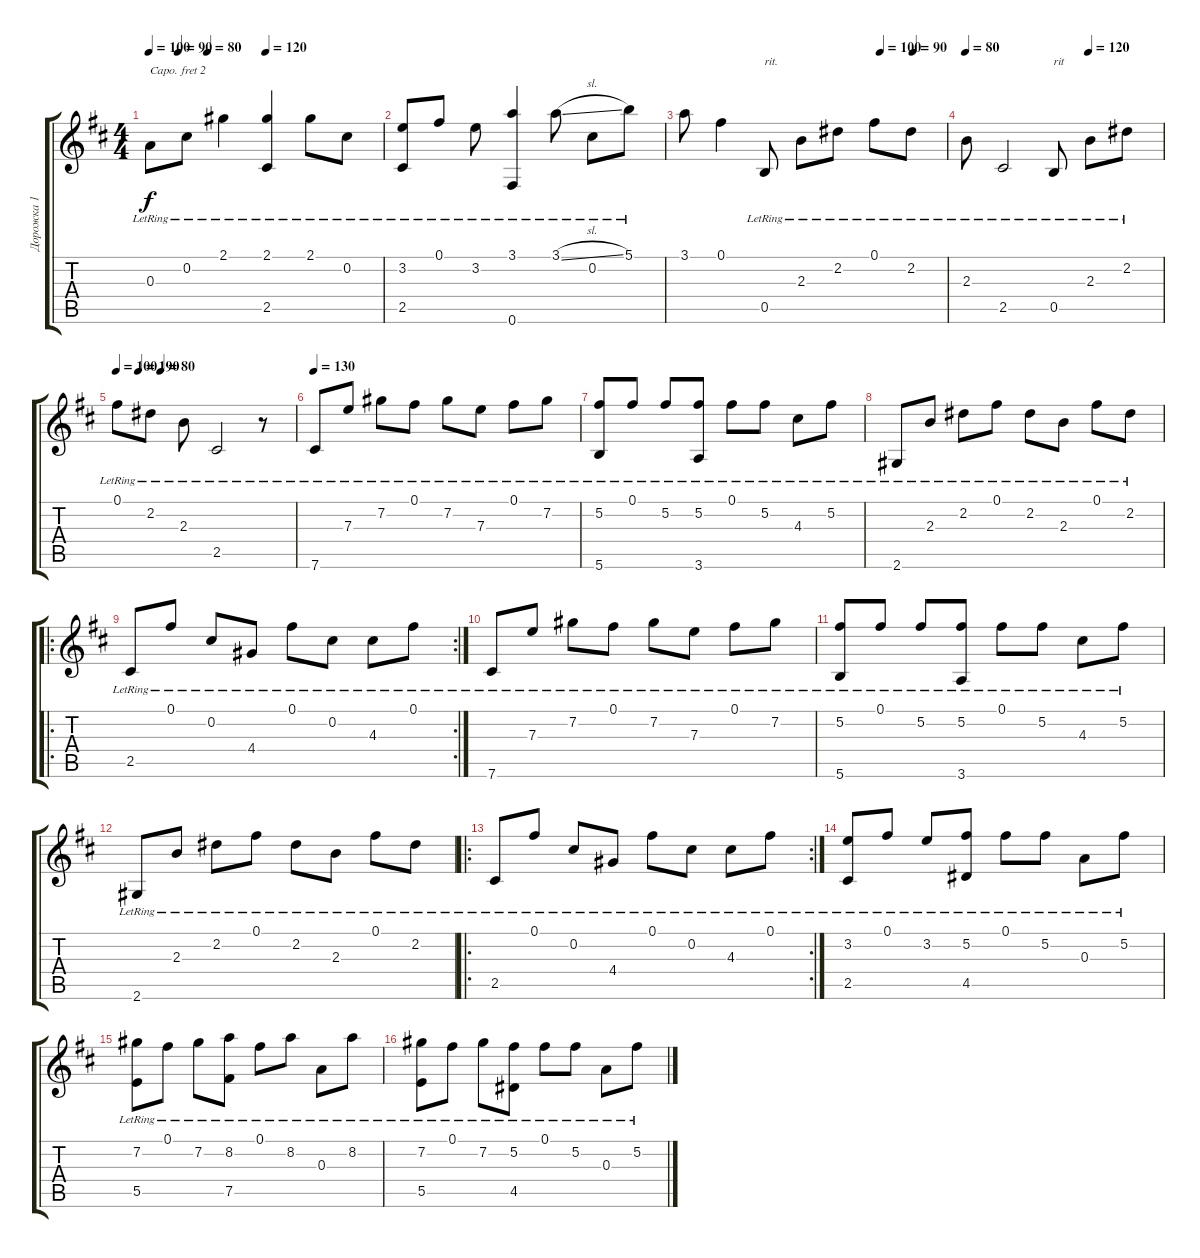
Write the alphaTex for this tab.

\track ("Дорожка 1" "Дорожка 1") {instrument acousticguitarnylon}
\staff {score tabs}
\capo 2
\tuning (E4 B3 G3 D3 A2 E2) {hide}
\ts (4 4)
\tempo 100
\tempo (90 0.125)
\tempo (80 0.25)
\tempo (120 0.5)
\clef g2
\ks bminor
0.3{lr}.8{dy f} 0.2{lr}.8 2.1{lr}.4 (2.1{lr} 2.5{lr}).4 2.1{lr}.8 0.2{lr}.8 |
(3.2{lr} 2.5{lr}).8 0.1{lr}.8 3.2{lr}.8 (3.1{lr} 0.6{lr}).4 3.1{sl lr}.8 0.2{lr}.8 5.1{lr}.8 |
\tempo (100 0.75)
\tempo (90 0.875)
3.1.8 0.1.4 0.5{lr}.8{txt "rit."} 2.3{lr}.8 2.2{lr}.8 0.1{lr}.8 2.2{lr}.8 |
\tempo 80
\tempo (120 0.625)
2.3{lr}.8 2.5{lr}.2 0.5{lr}.8{txt "rit"} 2.3{lr}.8 2.2{lr}.8 |
\tempo 100
\tempo (190 0.125)
\tempo (80 0.25)
0.1{lr}.8 2.2{lr}.8 2.3{lr}.8 2.5{lr}.2 r.8 |
\tempo 130
7.6{lr}.8 7.3{lr}.8 7.2{lr}.8 0.1{lr}.8 7.2{lr}.8 7.3{lr}.8 0.1{lr}.8 7.2{lr}.8 |
(5.2{lr} 5.6{lr}).8 0.1{lr}.8 5.2{lr}.8 (5.2{lr} 3.6{lr}).8 0.1{lr}.8 5.2{lr}.8 4.3{lr}.8 5.2{lr}.8 |
2.6{lr}.8 2.3{lr}.8 2.2{lr}.8 0.1{lr}.8 2.2{lr}.8 2.3{lr}.8 0.1{lr}.8 2.2{lr}.8 |
\ro
\rc 2
2.5{lr}.8 0.1{lr}.8 0.2{lr}.8 4.4{lr}.8 0.1{lr}.8 0.2{lr}.8 4.3{lr}.8 0.1{lr}.8 |
7.6{lr}.8 7.3{lr}.8 7.2{lr}.8 0.1{lr}.8 7.2{lr}.8 7.3{lr}.8 0.1{lr}.8 7.2{lr}.8 |
(5.2{lr} 5.6{lr}).8 0.1{lr}.8 5.2{lr}.8 (5.2{lr} 3.6{lr}).8 0.1{lr}.8 5.2{lr}.8 4.3{lr}.8 5.2{lr}.8 |
2.6{lr}.8 2.3{lr}.8 2.2{lr}.8 0.1{lr}.8 2.2{lr}.8 2.3{lr}.8 0.1{lr}.8 2.2{lr}.8 |
\ro
\rc 2
2.5{lr}.8 0.1{lr}.8 0.2{lr}.8 4.4{lr}.8 0.1{lr}.8 0.2{lr}.8 4.3{lr}.8 0.1{lr}.8 |
(3.2{lr} 2.5{lr}).8 0.1{lr}.8 3.2{lr}.8 (5.2{lr} 4.5{lr}).8 0.1{lr}.8 5.2{lr}.8 0.3{lr}.8 5.2{lr}.8 |
(7.2{lr} 5.5{lr}).8 0.1{lr}.8 7.2{lr}.8 (8.2{lr} 7.5{lr}).8 0.1{lr}.8 8.2{lr}.8 0.3{lr}.8 8.2{lr}.8 |
(7.2{lr} 5.5{lr}).8 0.1{lr}.8 7.2{lr}.8 (5.2{lr} 4.5{lr}).8 0.1{lr}.8 5.2{lr}.8 0.3{lr}.8 5.2{lr}.8
